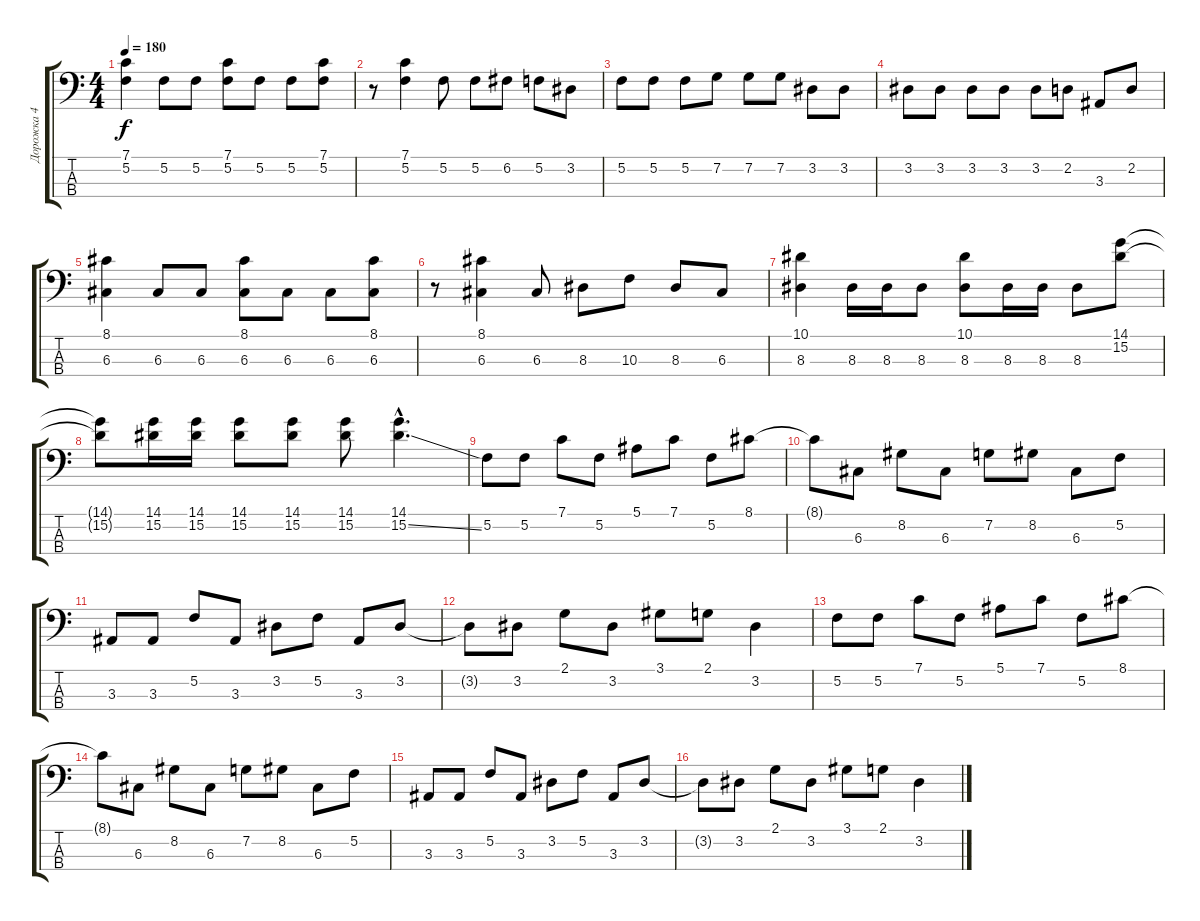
\track ("Дорожка 4" "Дорожка 4") {instrument slapbass2}
\staff {score tabs}
\tuning (F2 C2 G1 D1) {hide}
\ts (4 4)
\tempo 180
\clef f4
\ks c
(7.1 5.2).4{dy f} 5.2.8 5.2.8 (7.1 5.2).8 5.2.8 5.2.8 (7.1 5.2).8 |
r.8 (7.1 5.2).4 5.2.8 5.2.8 6.2.8 5.2.8 3.2.8 |
5.2.8 5.2.8 5.2.8 7.2.8 7.2.8 7.2.8 3.2.8 3.2.8 |
3.2.8 3.2.8 3.2.8 3.2.8 3.2.8 2.2.8 3.3.8 2.2.8 |
(8.1 6.3).4 6.3.8 6.3.8 (8.1 6.3).8 6.3.8 6.3.8 (8.1 6.3).8 |
r.8 (8.1 6.3).4 6.3.8 8.3.8 10.3.8 8.3.8 6.3.8 |
(10.1 8.3).4 8.3.16 8.3.16 8.3.8 (10.1 8.3).8 8.3.16 8.3.16 8.3.8 (14.1 15.2).8 |
(14.1{t} 15.2{t}).8 (14.1 15.2).16 (14.1 15.2).16 (14.1 15.2).8 (14.1 15.2).8 (14.1 15.2).8 (14.1{hac} 15.2{ss hac}).4{d} |
5.2.8 5.2.8 7.1.8 5.2.8 5.1.8 7.1.8 5.2.8 8.1.8 |
8.1{t}.8 6.3.8 8.2.8 6.3.8 7.2.8 8.2.8 6.3.8 5.2.8 |
3.3.8 3.3.8 5.2.8 3.3.8 3.2.8 5.2.8 3.3.8 3.2.8 |
3.2{t}.8 3.2.8 2.1.8 3.2.8 3.1.8 2.1.8 3.2.4 |
5.2.8 5.2.8 7.1.8 5.2.8 5.1.8 7.1.8 5.2.8 8.1.8 |
8.1{t}.8 6.3.8 8.2.8 6.3.8 7.2.8 8.2.8 6.3.8 5.2.8 |
3.3.8 3.3.8 5.2.8 3.3.8 3.2.8 5.2.8 3.3.8 3.2.8 |
3.2{t}.8 3.2.8 2.1.8 3.2.8 3.1.8 2.1.8 3.2.4
